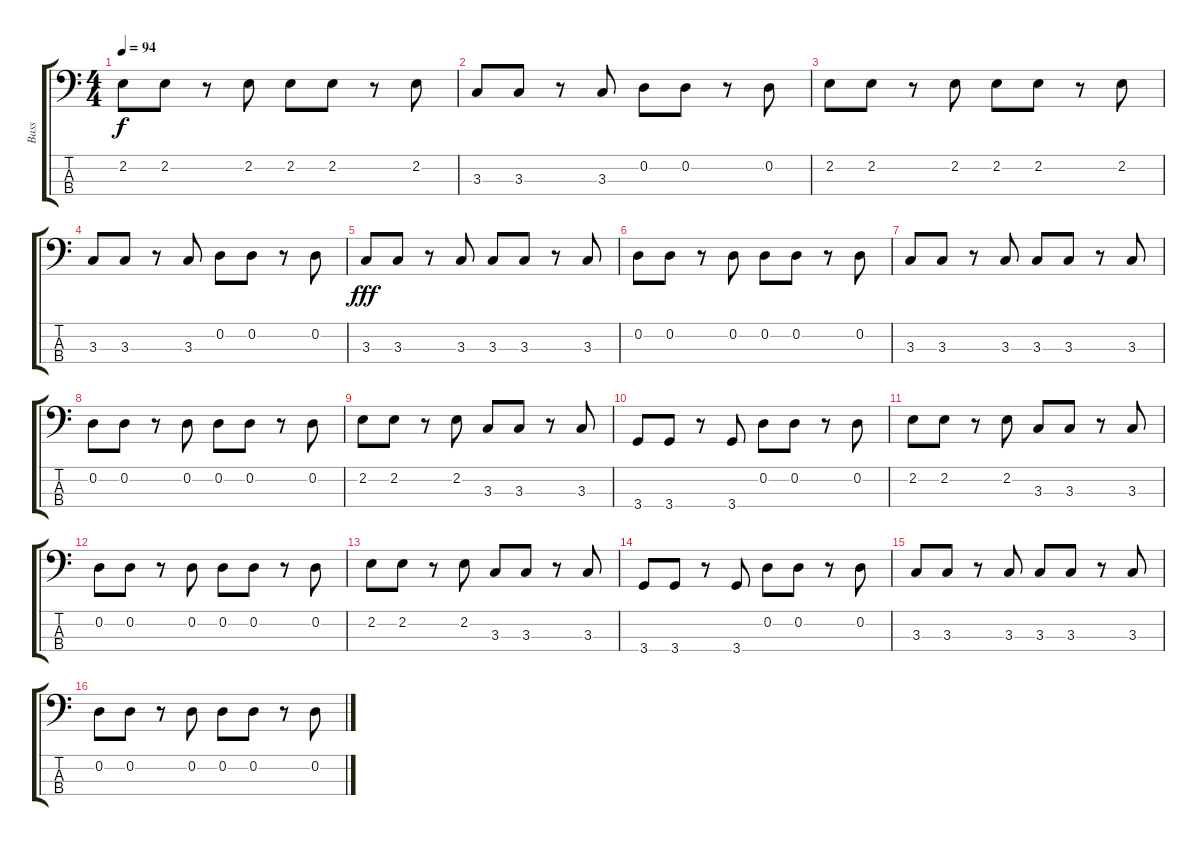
\track ("Bass" "Bass") {instrument electricbassfinger}
\staff {score tabs}
\tuning (G2 D2 A1 E1) {hide}
\ts (4 4)
\tempo 94
\clef f4
\ks c
2.2.8{dy f} 2.2.8 r.8 2.2.8 2.2.8 2.2.8 r.8 2.2.8 |
3.3.8 3.3.8 r.8 3.3.8 0.2.8 0.2.8 r.8 0.2.8 |
2.2.8 2.2.8 r.8 2.2.8 2.2.8 2.2.8 r.8 2.2.8 |
3.3.8 3.3.8 r.8 3.3.8 0.2.8 0.2.8 r.8 0.2.8 |
3.3.8{dy fff} 3.3.8 r.8 3.3.8 3.3.8 3.3.8 r.8 3.3.8 |
0.2.8 0.2.8 r.8 0.2.8 0.2.8 0.2.8 r.8 0.2.8 |
3.3.8 3.3.8 r.8 3.3.8 3.3.8 3.3.8 r.8 3.3.8 |
0.2.8 0.2.8 r.8 0.2.8 0.2.8 0.2.8 r.8 0.2.8 |
2.2.8 2.2.8 r.8 2.2.8 3.3.8 3.3.8 r.8 3.3.8 |
3.4.8 3.4.8 r.8 3.4.8 0.2.8 0.2.8 r.8 0.2.8 |
2.2.8 2.2.8 r.8 2.2.8 3.3.8 3.3.8 r.8 3.3.8 |
0.2.8 0.2.8 r.8 0.2.8 0.2.8 0.2.8 r.8 0.2.8 |
2.2.8 2.2.8 r.8 2.2.8 3.3.8 3.3.8 r.8 3.3.8 |
3.4.8 3.4.8 r.8 3.4.8 0.2.8 0.2.8 r.8 0.2.8 |
3.3.8 3.3.8 r.8 3.3.8 3.3.8 3.3.8 r.8 3.3.8 |
0.2.8 0.2.8 r.8 0.2.8 0.2.8 0.2.8 r.8 0.2.8
